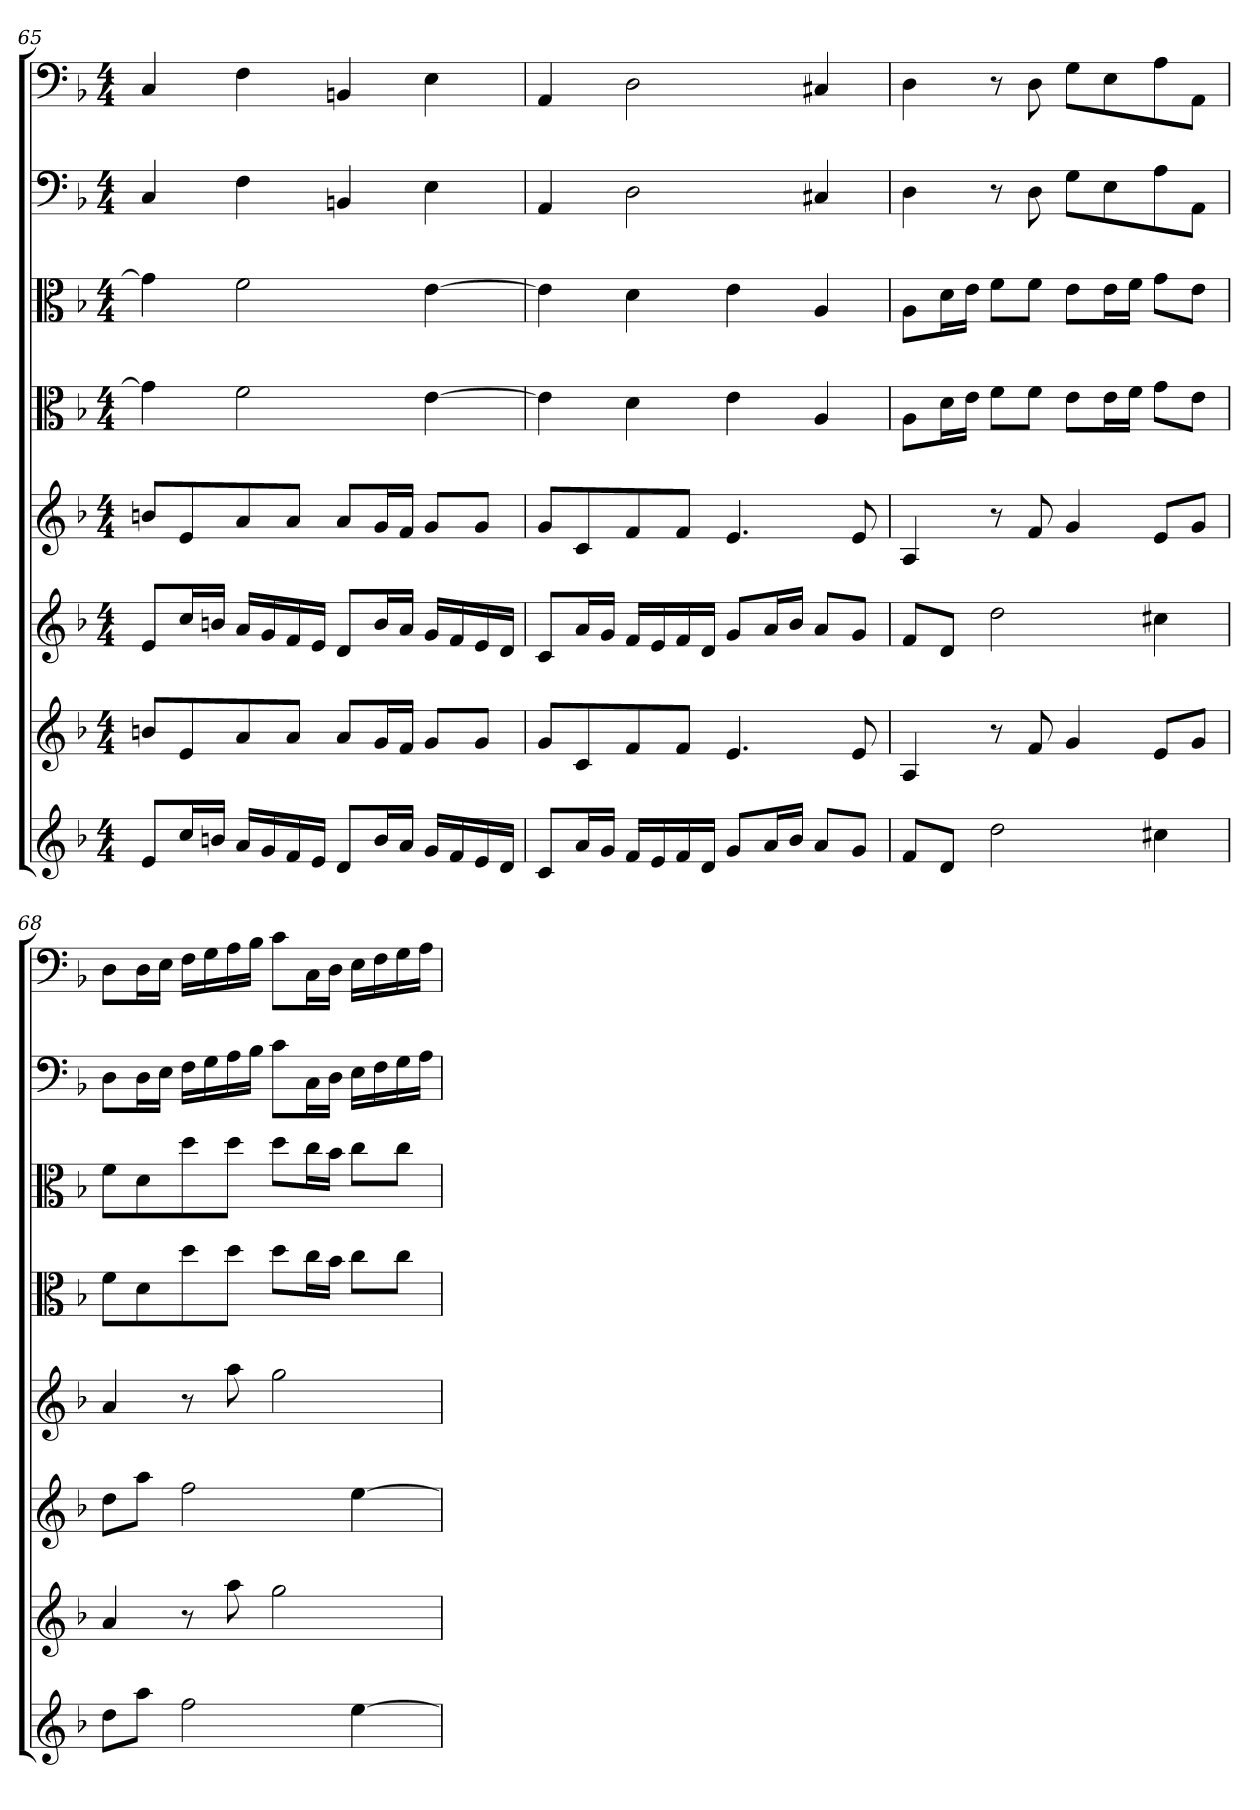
**kern	**kern	**kern	**kern	**kern	**kern	**kern	**kern
*part8	*part7	*part6	*part5	*part4	*part3	*part2	*part1
*staff8	*staff7	*staff6	*staff5	*staff4	*staff3	*staff2	*staff1
*clefG2	*clefG2	*clefG2	*clefG2	*clefC3	*clefC3	*clefF4	*clefF4
*k[b-]	*k[b-]	*k[b-]	*k[b-]	*k[b-]	*k[b-]	*k[b-]	*k[b-]
*d:	*d:	*d:	*d:	*d:	*d:	*d:	*d:
*M4/4	*M4/4	*M4/4	*M4/4	*M4/4	*M4/4	*M4/4	*M4/4
=65	=65	=65	=65	=65	=65	=65	=65
8e/L	8bn/L	8e/L	8bn/L	4g\]	4g\]	4C/	4C/
16cc/L	8e/	16cc/L	8e/	.	.	.	.
16bn/JJ	.	16bn/JJ	.	.	.	.	.
16a/LL	8a/	16a/LL	8a/	2f\	2f\	4F\	4F\
16g/	.	16g/	.	.	.	.	.
16f/	8a/J	16f/	8a/J	.	.	.	.
16e/JJ	.	16e/JJ	.	.	.	.	.
8d/L	8a/L	8d/L	8a/L	.	.	4BBn/	4BBn/
16b/L	16g/L	16b/L	16g/L	.	.	.	.
16a/JJ	16f/JJ	16a/JJ	16f/JJ	.	.	.	.
16g/LL	8g/L	16g/LL	8g/L	[4e\	[4e\	4E\	4E\
16f/	.	16f/	.	.	.	.	.
16e/	8g/J	16e/	8g/J	.	.	.	.
16d/JJ	.	16d/JJ	.	.	.	.	.
=66	=66	=66	=66	=66	=66	=66	=66
8c/L	8g/L	8c/L	8g/L	4e\]	4e\]	4AA/	4AA/
16a/L	8c/	16a/L	8c/	.	.	.	.
16g/JJ	.	16g/JJ	.	.	.	.	.
16f/LL	8f/	16f/LL	8f/	4d\	4d\	2D\	2D\
16e/	.	16e/	.	.	.	.	.
16f/	8f/J	16f/	8f/J	.	.	.	.
16d/JJ	.	16d/JJ	.	.	.	.	.
8g/L	4.e/	8g/L	4.e/	4e\	4e\	.	.
16a/L	.	16a/L	.	.	.	.	.
16b-/JJ	.	16b-/JJ	.	.	.	.	.
8a/L	.	8a/L	.	4A/	4A/	4C#X/	4C#X/
8g/J	8e/	8g/J	8e/	.	.	.	.
=67	=67	=67	=67	=67	=67	=67	=67
8f/L	4A/	8f/L	4A/	8A\L	8A\L	4D\	4D\
8d/J	.	8d/J	.	16d\L	16d\L	.	.
.	.	.	.	16e\JJ	16e\JJ	.	.
2dd\	8r	2dd\	8r	8f\L	8f\L	8r	8r
.	8f/	.	8f/	8f\J	8f\J	8D\	8D\
.	4g/	.	4g/	8e\L	8e\L	8G\L	8G\L
.	.	.	.	16e\L	16e\L	8E\	8E\
.	.	.	.	16f\JJ	16f\JJ	.	.
4cc#X\	8e/L	4cc#X\	8e/L	8g\L	8g\L	8A\	8A\
.	8g/J	.	8g/J	8e\J	8e\J	8AA\J	8AA\J
=68	=68	=68	=68	=68	=68	=68	=68
8dd\L	4a/	8dd\L	4a/	8f\L	8f\L	8D\L	8D\L
8aa\J	.	8aa\J	.	8d\	8d\	16D\L	16D\L
.	.	.	.	.	.	16E\JJ	16E\JJ
2ff\	8r	2ff\	8r	8dd\	8dd\	16F\LL	16F\LL
.	.	.	.	.	.	16G\	16G\
.	8aa\	.	8aa\	8dd\J	8dd\J	16A\	16A\
.	.	.	.	.	.	16B-\JJ	16B-\JJ
.	2gg\	.	2gg\	8dd\L	8dd\L	8c\L	8c\L
.	.	.	.	16cc\L	16cc\L	16C\L	16C\L
.	.	.	.	16b-\JJ	16b-\JJ	16D\JJ	16D\JJ
[4ee\	.	[4ee\	.	8cc\L	8cc\L	16E\LL	16E\LL
.	.	.	.	.	.	16F\	16F\
.	.	.	.	8cc\J	8cc\J	16G\	16G\
.	.	.	.	.	.	16A\JJ	16A\JJ
=	=	=	=	=	=	=	=
*-	*-	*-	*-	*-	*-	*-	*-
